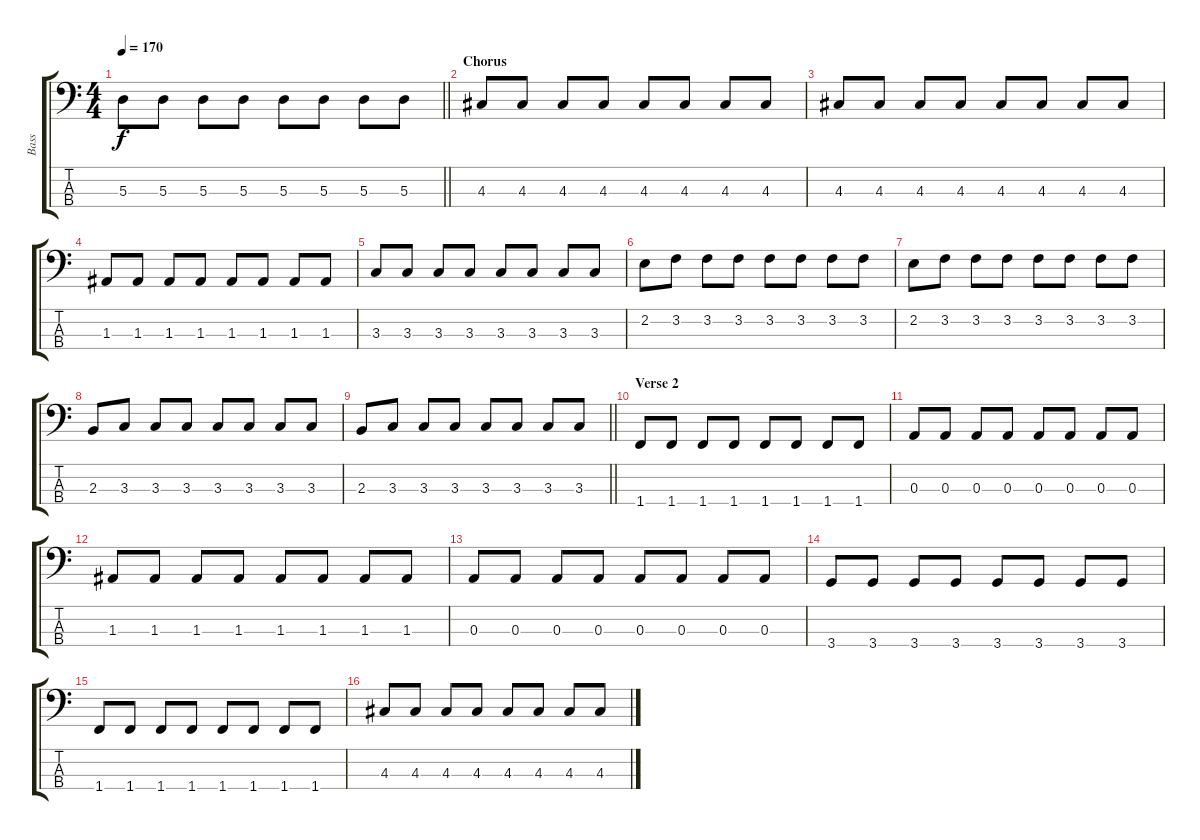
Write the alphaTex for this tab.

\track ("Bass" "Bass") {instrument electricbassfinger}
\staff {score tabs}
\tuning (G2 D2 A1 E1) {hide}
\ts (4 4)
\tempo 170
\clef f4
\barLineRight lightlight
\ks c
5.3.8{dy f} 5.3.8 5.3.8 5.3.8 5.3.8 5.3.8 5.3.8 5.3.8 |
\section ("" "Chorus")
4.3.8 4.3.8 4.3.8 4.3.8 4.3.8 4.3.8 4.3.8 4.3.8 |
4.3.8 4.3.8 4.3.8 4.3.8 4.3.8 4.3.8 4.3.8 4.3.8 |
1.3.8 1.3.8 1.3.8 1.3.8 1.3.8 1.3.8 1.3.8 1.3.8 |
3.3.8 3.3.8 3.3.8 3.3.8 3.3.8 3.3.8 3.3.8 3.3.8 |
2.2.8 3.2.8 3.2.8 3.2.8 3.2.8 3.2.8 3.2.8 3.2.8 |
2.2.8 3.2.8 3.2.8 3.2.8 3.2.8 3.2.8 3.2.8 3.2.8 |
2.3.8 3.3.8 3.3.8 3.3.8 3.3.8 3.3.8 3.3.8 3.3.8 |
\barLineRight lightlight
2.3.8 3.3.8 3.3.8 3.3.8 3.3.8 3.3.8 3.3.8 3.3.8 |
\section ("" "Verse 2")
1.4.8 1.4.8 1.4.8 1.4.8 1.4.8 1.4.8 1.4.8 1.4.8 |
0.3.8 0.3.8 0.3.8 0.3.8 0.3.8 0.3.8 0.3.8 0.3.8 |
1.3.8 1.3.8 1.3.8 1.3.8 1.3.8 1.3.8 1.3.8 1.3.8 |
0.3.8 0.3.8 0.3.8 0.3.8 0.3.8 0.3.8 0.3.8 0.3.8 |
3.4.8 3.4.8 3.4.8 3.4.8 3.4.8 3.4.8 3.4.8 3.4.8 |
1.4.8 1.4.8 1.4.8 1.4.8 1.4.8 1.4.8 1.4.8 1.4.8 |
4.3.8 4.3.8 4.3.8 4.3.8 4.3.8 4.3.8 4.3.8 4.3.8
